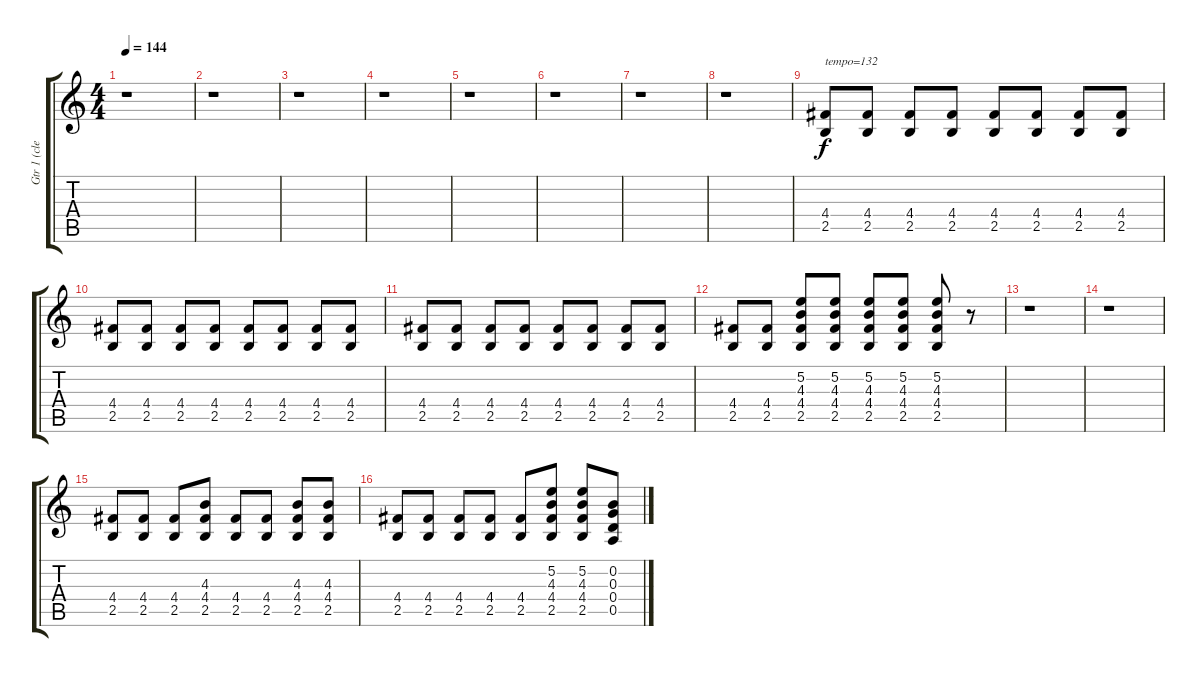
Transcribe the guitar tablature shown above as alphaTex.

\track ("Gtr 1 (clean)" "Gtr 1 (cle") {instrument electricguitarclean}
\staff {score tabs}
\tuning (E4 B3 G3 D3 A2 E2) {hide}
\ts (4 4)
\tempo 144
\clef g2
\ks c
r.1{dy f} |
r.1 |
r.1 |
r.1 |
r.1 |
r.1 |
r.1 |
r.1 |
(4.4 2.5).8{txt "tempo=132"} (4.4 2.5).8 (4.4 2.5).8 (4.4 2.5).8 (4.4 2.5).8 (4.4 2.5).8 (4.4 2.5).8 (4.4 2.5).8 |
(4.4 2.5).8 (4.4 2.5).8 (4.4 2.5).8 (4.4 2.5).8 (4.4 2.5).8 (4.4 2.5).8 (4.4 2.5).8 (4.4 2.5).8 |
(4.4 2.5).8 (4.4 2.5).8 (4.4 2.5).8 (4.4 2.5).8 (4.4 2.5).8 (4.4 2.5).8 (4.4 2.5).8 (4.4 2.5).8 |
(4.4 2.5).8 (4.4 2.5).8 (5.2 4.3 4.4 2.5).8 (5.2 4.3 4.4 2.5).8 (5.2 4.3 4.4 2.5).8 (5.2 4.3 4.4 2.5).8 (5.2 4.3 4.4 2.5).8 r.8 |
r.1 |
r.1 |
(4.4 2.5).8 (4.4 2.5).8 (4.4 2.5).8 (4.3 4.4 2.5).8 (4.4 2.5).8 (4.4 2.5).8 (4.3 4.4 2.5).8 (4.3 4.4 2.5).8 |
(4.4 2.5).8 (4.4 2.5).8 (4.4 2.5).8 (4.4 2.5).8 (4.4 2.5).8 (5.2 4.3 4.4 2.5).8 (5.2 4.3 4.4 2.5).8 (0.2 0.3 0.4 0.5).8
